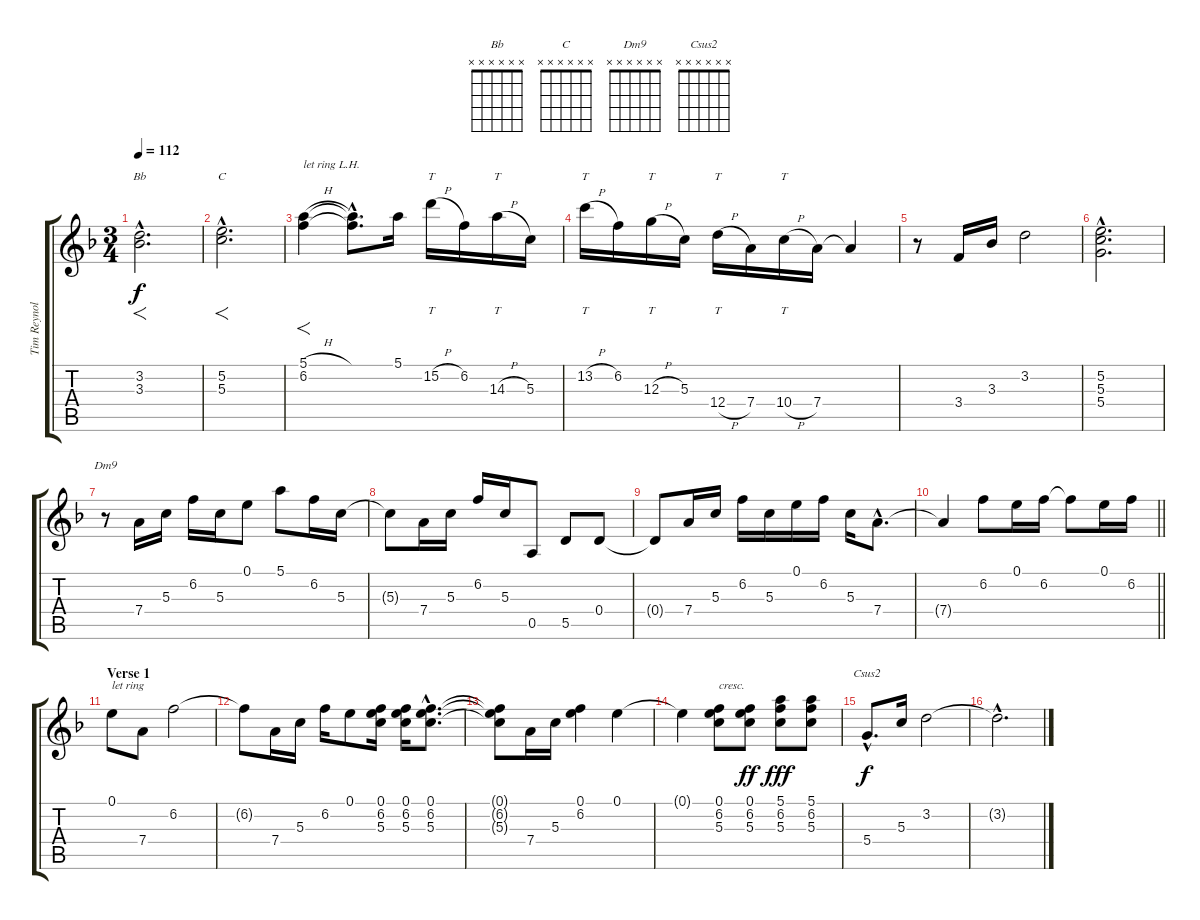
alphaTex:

\track ("Tim Reynolds" "Tim Reynol") {instrument acousticguitarsteel}
\staff {score tabs}
\tuning (E4 B3 G3 D3 A2 D2) {hide}
\chord ("Bb" x x x x x x)
\chord ("C" x x x x x x)
\chord ("Dm9" x x x x x x)
\chord ("Csus2" x x x x x x)
\ts (3 4)
\tempo 112
\clef g2
\ks dminor
(3.2{hac} 3.3{hac}).2{f d ch "Bb" dy f} |
(5.2{hac} 5.3{hac}).2{f d ch "C"} |
(5.1{h} 6.2).4{f txt "let ring L.H."} (5.1{hac t} 6.2{hac t}).8{d} 5.1.16 15.2{h}.16{tt} 6.2.16 14.3{h}.16{tt} 5.3.16 |
13.2{h}.16{tt} 6.2.16 12.3{h}.16{tt} 5.3.16 12.4{h}.16{tt} 7.4.16 10.4{h}.16{tt} 7.4.16 7.4{t}.4 |
r.8 3.4.16 3.3.16 3.2.2 |
(5.2{hac} 5.3{hac} 5.4{hac}).2{d} |
r.8{ch "Dm9"} 7.4.16 5.3.16 6.2.16 5.3.16 0.1.8 5.1.8 6.2.16 5.3.16 |
5.3{t}.8 7.4.16 5.3.16 6.2.16 5.3.16 0.5.8 5.5.8 0.4.8 |
0.4{t}.8 7.4.16 5.3.16 6.2.16 5.3.16 0.1.16 6.2.16 5.3.16 7.4{hac}.8{d} |
\barLineRight lightlight
7.4{t}.4 6.2.8 0.1.16 6.2.16 6.2{t}.8 0.1.16 6.2.16 |
\section ("" "Verse 1")
0.1.8{txt "let ring"} 7.4.8 6.2.2 |
6.2{t}.8 7.4.16 5.3.16 6.2.16 0.1.8 (0.1 6.2 5.3).16 (0.1 6.2 5.3).16 (0.1{hac} 6.2{hac} 5.3{hac}).8{d} |
(0.1{t} 6.2{t} 5.3{t}).8 7.4.16 5.3.16 (0.1 6.2).4 0.1.4 |
0.1{t}.4 (0.1 6.2 5.3).8{txt "cresc."} (0.1 6.2 5.3).8{dy ff} (5.1 6.2 5.3).8{dy fff} (5.1 6.2 5.3).8 |
5.4{hac}.8{d ch "Csus2" dy f} 5.3.16 3.2.2 |
3.2{hac t}.2{d}
